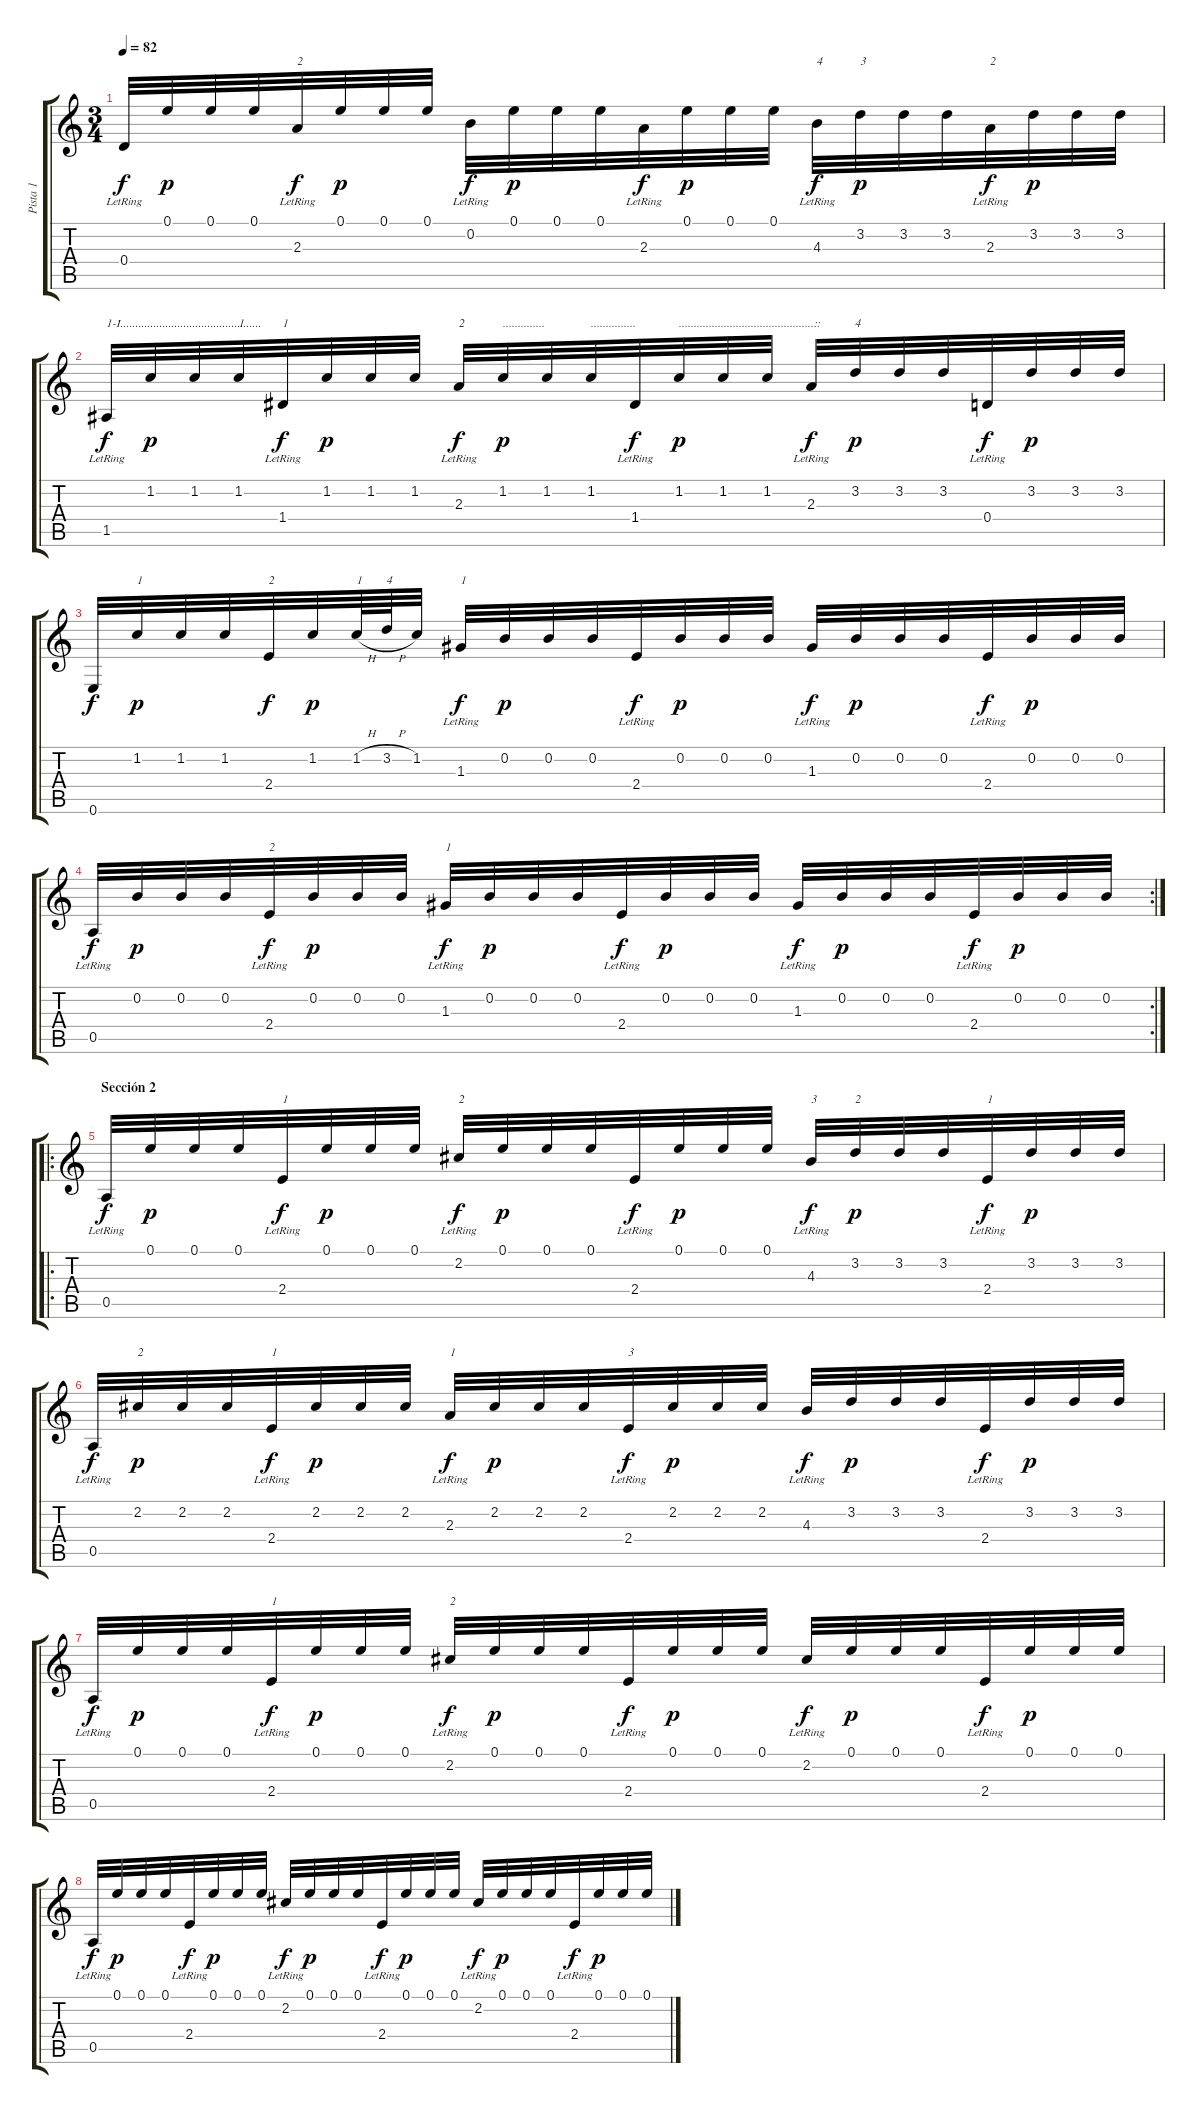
\track ("Pista 1" "Pista 1") {instrument acousticguitarnylon}
\staff {score tabs}
\tuning (E4 B3 G3 D3 A2 E2) {hide}
\ts (3 4)
\tempo 82
\clef g2
\ks c
0.4{lr}.32{dy f} 0.1.32{dy p} 0.1.32 0.1.32 2.3{lr}.32{txt "2" dy f} 0.1.32{dy p} 0.1.32 0.1.32 0.2{lr}.32{dy f} 0.1.32{dy p} 0.1.32 0.1.32 2.3{lr}.32{dy f} 0.1.32{dy p} 0.1.32 0.1.32 4.3{lr}.32{txt "4" dy f} 3.2.32{txt "3" dy p} 3.2.32 3.2.32 2.3{lr}.32{txt "2" dy f} 3.2.32{dy p} 3.2.32 3.2.32 |
1.5{lr}.32{txt "1-I..............................................." dy f} 1.2.32{dy p} 1.2.32 1.2.32{txt "1"} 1.4{lr}.32{txt "1" dy f} 1.2.32{dy p} 1.2.32 1.2.32 2.3{lr}.32{txt "2" dy f} 1.2.32{txt ".............." dy p} 1.2.32 1.2.32{txt "..............."} 1.4{lr}.32{dy f} 1.2.32{txt ".............................................::" dy p} 1.2.32 1.2.32 2.3{lr}.32{dy f} 3.2.32{txt "4" dy p} 3.2.32 3.2.32 0.4{lr}.32{dy f} 3.2.32{dy p} 3.2.32 3.2.32 |
0.6.32{dy f} 1.2.32{txt "1" dy p} 1.2.32 1.2.32 2.4.32{txt "2" dy f} 1.2.32{dy p} 1.2{h}.64{txt "1"} 3.2{h}.64{txt "4"} 1.2.32 1.3{lr}.32{txt "1" dy f} 0.2.32{dy p} 0.2.32 0.2.32 2.4{lr}.32{dy f} 0.2.32{dy p} 0.2.32 0.2.32 1.3{lr}.32{dy f} 0.2.32{dy p} 0.2.32 0.2.32 2.4{lr}.32{dy f} 0.2.32{dy p} 0.2.32 0.2.32 |
\rc 2
0.5{lr}.32{dy f} 0.2.32{dy p} 0.2.32 0.2.32 2.4{lr}.32{txt "2" dy f} 0.2.32{dy p} 0.2.32 0.2.32 1.3{lr}.32{txt "1" dy f} 0.2.32{dy p} 0.2.32 0.2.32 2.4{lr}.32{dy f} 0.2.32{dy p} 0.2.32 0.2.32 1.3{lr}.32{dy f} 0.2.32{dy p} 0.2.32 0.2.32 2.4{lr}.32{dy f} 0.2.32{dy p} 0.2.32 0.2.32 |
\ro
\section ("" "Sección 2")
0.5{lr}.32{dy f} 0.1.32{dy p} 0.1.32 0.1.32 2.4{lr}.32{txt "1" dy f} 0.1.32{dy p} 0.1.32 0.1.32 2.2{lr}.32{txt "2" dy f} 0.1.32{dy p} 0.1.32 0.1.32 2.4{lr}.32{dy f} 0.1.32{dy p} 0.1.32 0.1.32 4.3{lr}.32{txt "3" dy f} 3.2.32{txt "2" dy p} 3.2.32 3.2.32 2.4{lr}.32{txt "1" dy f} 3.2.32{dy p} 3.2.32 3.2.32 |
0.5{lr}.32{dy f} 2.2.32{txt "2" dy p} 2.2.32 2.2.32 2.4{lr}.32{txt "1" dy f} 2.2.32{dy p} 2.2.32 2.2.32 2.3{lr}.32{txt "1" dy f} 2.2.32{dy p} 2.2.32 2.2.32 2.4{lr}.32{txt "3" dy f} 2.2.32{dy p} 2.2.32 2.2.32 4.3{lr}.32{dy f} 3.2.32{dy p} 3.2.32 3.2.32 2.4{lr}.32{dy f} 3.2.32{dy p} 3.2.32 3.2.32 |
0.5{lr}.32{dy f} 0.1.32{dy p} 0.1.32 0.1.32 2.4{lr}.32{txt "1" dy f} 0.1.32{dy p} 0.1.32 0.1.32 2.2{lr}.32{txt "2" dy f} 0.1.32{dy p} 0.1.32 0.1.32 2.4{lr}.32{dy f} 0.1.32{dy p} 0.1.32 0.1.32 2.2{lr}.32{dy f} 0.1.32{dy p} 0.1.32 0.1.32 2.4{lr}.32{dy f} 0.1.32{dy p} 0.1.32 0.1.32 |
0.5{lr}.32{dy f} 0.1.32{dy p} 0.1.32 0.1.32 2.4{lr}.32{dy f} 0.1.32{dy p} 0.1.32 0.1.32 2.2{lr}.32{dy f} 0.1.32{dy p} 0.1.32 0.1.32 2.4{lr}.32{dy f} 0.1.32{dy p} 0.1.32 0.1.32 2.2{lr}.32{dy f} 0.1.32{dy p} 0.1.32 0.1.32 2.4{lr}.32{dy f} 0.1.32{dy p} 0.1.32 0.1.32
